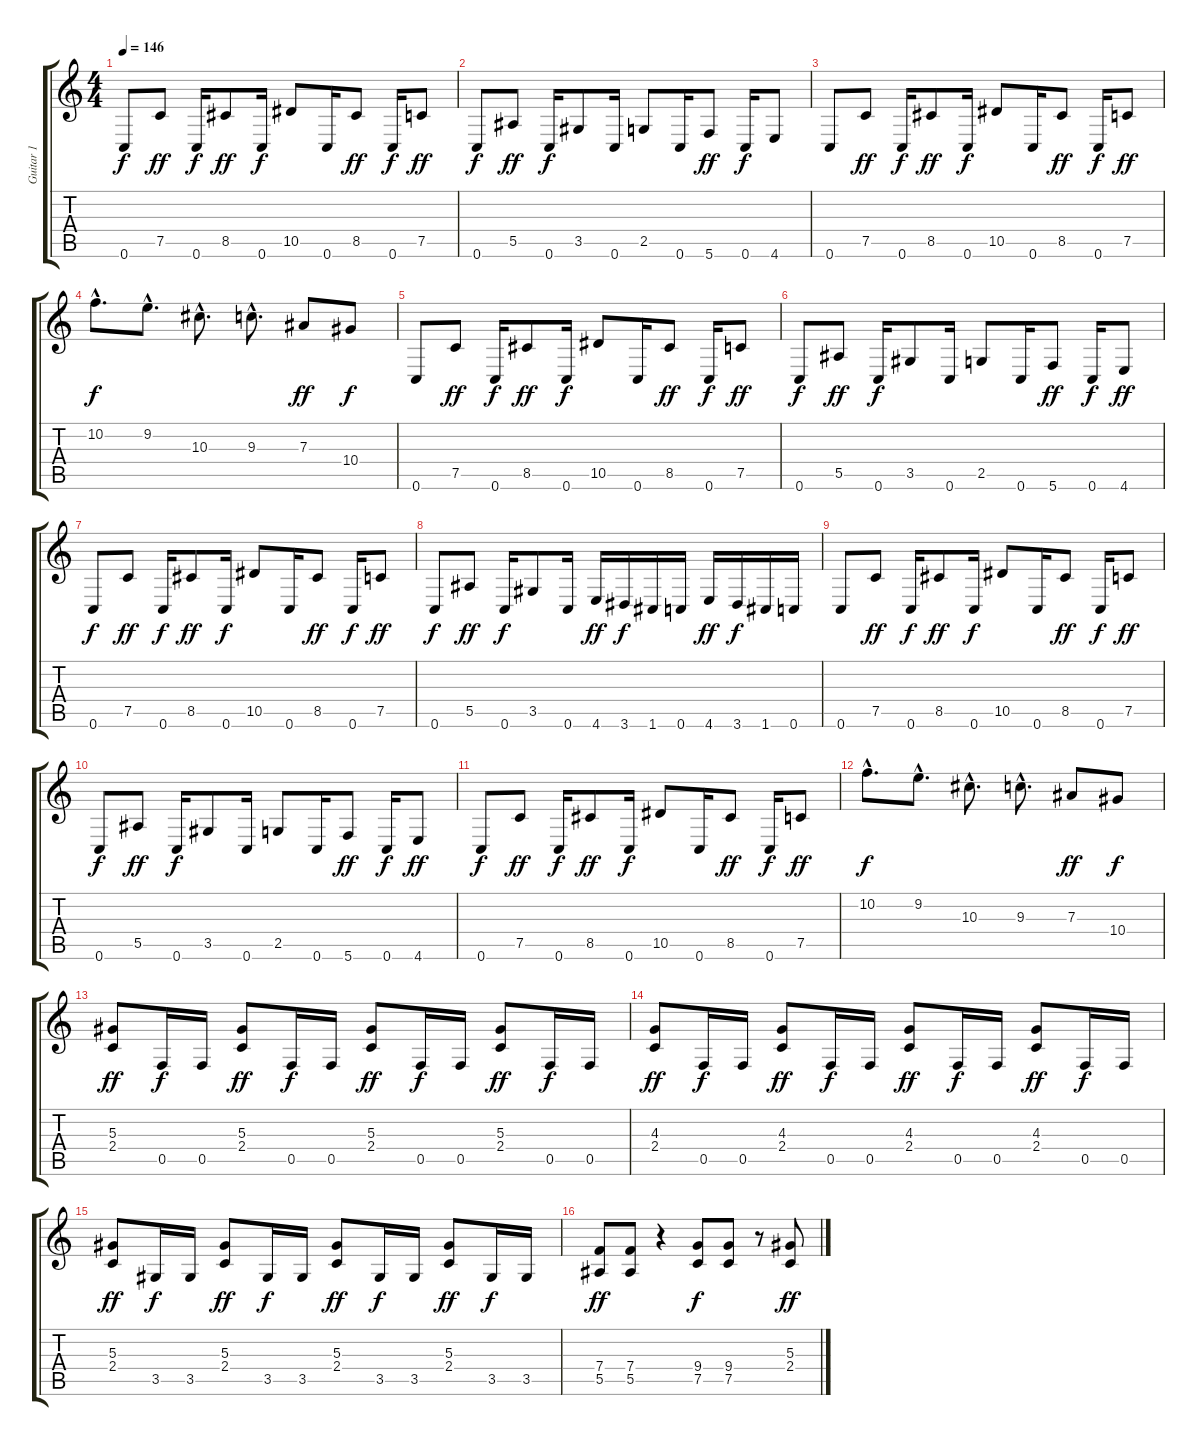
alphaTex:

\track ("Guitar 1" "Guitar 1") {instrument overdrivenguitar}
\staff {score tabs}
\tuning (C4 G3 Eb3 Bb2 F2 C2) {hide}
\ts (4 4)
\tempo 146
\clef g2
\ks c
0.6.8{dy f} 7.5.8{dy ff} 0.6.16{dy f} 8.5.8{dy ff} 0.6.16{dy f} 10.5.8 0.6.16 8.5.8{dy ff} 0.6.16{dy f} 7.5.8{dy ff} |
0.6.8{dy f} 5.5.8{dy ff} 0.6.16{dy f} 3.5.8 0.6.16 2.5.8 0.6.16 5.6.8{dy ff} 0.6.16{dy f} 4.6.8 |
0.6.8 7.5.8{dy ff} 0.6.16{dy f} 8.5.8{dy ff} 0.6.16{dy f} 10.5.8 0.6.16 8.5.8{dy ff} 0.6.16{dy f} 7.5.8{dy ff} |
10.2{hac}.8{d dy f} 9.2{hac}.8{d} 10.3{hac}.8{d} 9.3{hac}.8{d} 7.3.8{dy ff} 10.4.8{dy f} |
0.6.8 7.5.8{dy ff} 0.6.16{dy f} 8.5.8{dy ff} 0.6.16{dy f} 10.5.8 0.6.16 8.5.8{dy ff} 0.6.16{dy f} 7.5.8{dy ff} |
0.6.8{dy f} 5.5.8{dy ff} 0.6.16{dy f} 3.5.8 0.6.16 2.5.8 0.6.16 5.6.8{dy ff} 0.6.16{dy f} 4.6.8{dy ff} |
0.6.8{dy f} 7.5.8{dy ff} 0.6.16{dy f} 8.5.8{dy ff} 0.6.16{dy f} 10.5.8 0.6.16 8.5.8{dy ff} 0.6.16{dy f} 7.5.8{dy ff} |
0.6.8{dy f} 5.5.8{dy ff} 0.6.16{dy f} 3.5.8 0.6.16 4.6.16{dy ff} 3.6.16{dy f} 1.6.16 0.6.16 4.6.16{dy ff} 3.6.16{dy f} 1.6.16 0.6.16 |
0.6.8 7.5.8{dy ff} 0.6.16{dy f} 8.5.8{dy ff} 0.6.16{dy f} 10.5.8 0.6.16 8.5.8{dy ff} 0.6.16{dy f} 7.5.8{dy ff} |
0.6.8{dy f} 5.5.8{dy ff} 0.6.16{dy f} 3.5.8 0.6.16 2.5.8 0.6.16 5.6.8{dy ff} 0.6.16{dy f} 4.6.8{dy ff} |
0.6.8{dy f} 7.5.8{dy ff} 0.6.16{dy f} 8.5.8{dy ff} 0.6.16{dy f} 10.5.8 0.6.16 8.5.8{dy ff} 0.6.16{dy f} 7.5.8{dy ff} |
10.2{hac}.8{d dy f} 9.2{hac}.8{d} 10.3{hac}.8{d} 9.3{hac}.8{d} 7.3.8{dy ff} 10.4.8{dy f} |
(5.3 2.4).8{dy ff} 0.5.16{dy f} 0.5.16 (5.3 2.4).8{dy ff} 0.5.16{dy f} 0.5.16 (5.3 2.4).8{dy ff} 0.5.16{dy f} 0.5.16 (5.3 2.4).8{dy ff} 0.5.16{dy f} 0.5.16 |
(4.3 2.4).8{dy ff} 0.5.16{dy f} 0.5.16 (4.3 2.4).8{dy ff} 0.5.16{dy f} 0.5.16 (4.3 2.4).8{dy ff} 0.5.16{dy f} 0.5.16 (4.3 2.4).8{dy ff} 0.5.16{dy f} 0.5.16 |
(5.3 2.4).8{dy ff} 3.5.16{dy f} 3.5.16 (5.3 2.4).8{dy ff} 3.5.16{dy f} 3.5.16 (5.3 2.4).8{dy ff} 3.5.16{dy f} 3.5.16 (5.3 2.4).8{dy ff} 3.5.16{dy f} 3.5.16 |
(7.4 5.5).8{dy ff} (7.4 5.5).8 r.4 (9.4 7.5).8{dy f} (9.4 7.5).8 r.8 (5.3 2.4).8{dy ff}
